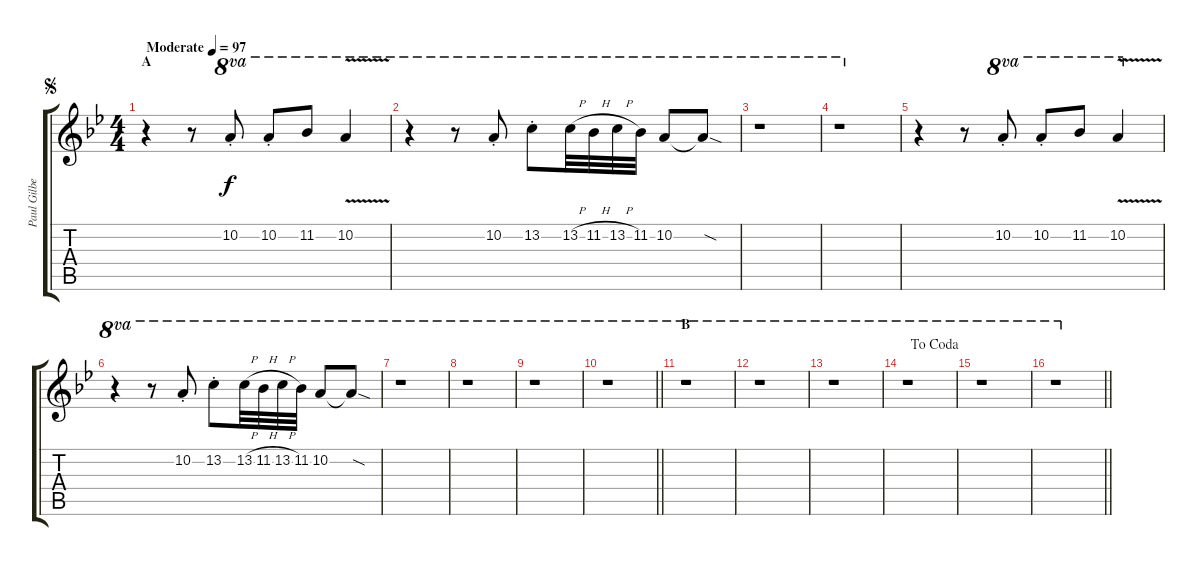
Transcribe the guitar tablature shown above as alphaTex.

\track ("Paul Gilbert" "Paul Gilbe") {instrument distortionguitar}
\staff {score tabs}
\tuning (E4 B3 G3 D3 A2 E2) {hide}
\ts (4 4)
\section ("" "A")
\jump segno
\tempo (97 "Moderate")
\clef g2
\ks bb
r.4{dy f instrument distortionguitar} r.8 10.2{st}.8{ot 8va} 10.2{st}.8{ot 8va} 11.2.8{ot 8va} 10.2{v}.4{ot 8va} |
r.4{ot 8va} r.8{ot 8va} 10.2{st}.8{ot 8va} 13.2{st}.8{ot 8va} 13.2{h}.32{ot 8va} 11.2{h}.32{ot 8va} 13.2{h}.32{ot 8va} 11.2.32{ot 8va} 10.2.8{ot 8va} 10.2{sod t}.8{ot 8va} |
r.1{ot 8va} |
r.1{ot 8va} |
r.4 r.8 10.2{st}.8{ot 8va} 10.2{st}.8{ot 8va} 11.2.8{ot 8va} 10.2{v}.4{ot 8va} |
r.4{ot 8va} r.8{ot 8va} 10.2{st}.8{ot 8va} 13.2{st}.8{ot 8va} 13.2{h}.32{ot 8va} 11.2{h}.32{ot 8va} 13.2{h}.32{ot 8va} 11.2.32{ot 8va} 10.2.8{ot 8va} 10.2{sod t}.8{ot 8va} |
r.1{ot 8va} |
r.1{ot 8va} |
r.1{ot 8va} |
\barLineRight lightlight
r.1{ot 8va} |
\section ("" "B")
r.1{ot 8va} |
r.1{ot 8va} |
r.1{ot 8va} |
\jump dacoda
r.1{ot 8va} |
r.1{ot 8va} |
\barLineRight lightlight
r.1{ot 8va}
